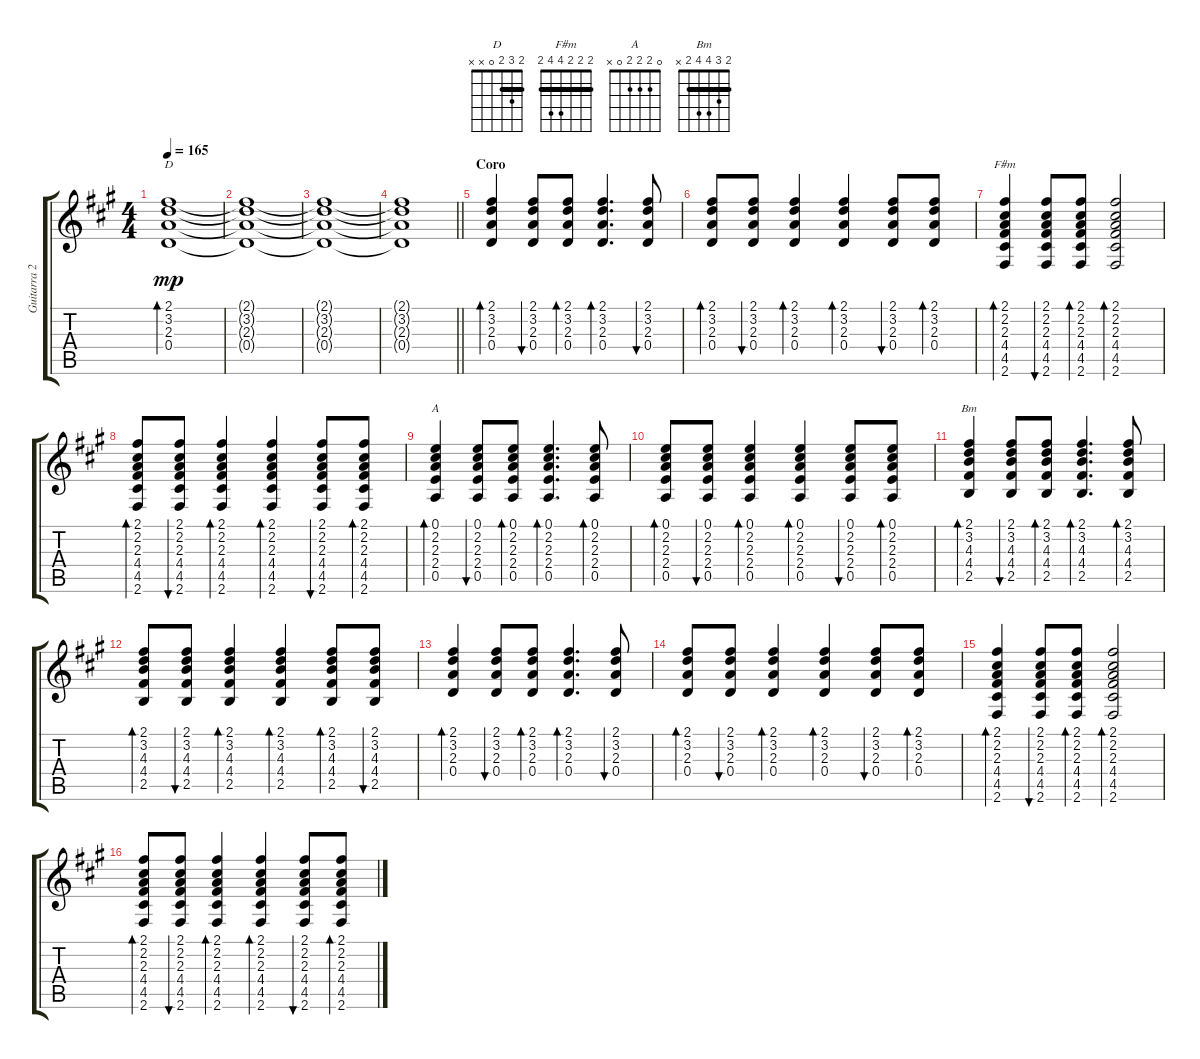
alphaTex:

\track ("Guitarra 2" "Guitarra 2") {instrument acousticguitarsteel}
\staff {score tabs}
\tuning (E4 B3 G3 D3 A2 E2) {hide}
\chord ("D" 2 3 2 0 x x) {barre 2}
\chord ("F#m" 2 2 2 4 4 2) {barre 2}
\chord ("A" 0 2 2 2 0 x)
\chord ("Bm" 2 3 4 4 2 x) {barre 2}
\ts (4 4)
\tempo 165
\clef g2
\ks a
(2.1 3.2 2.3 0.4).1{bd 240 ch "D" dy mp} |
(2.1{t} 3.2{t} 2.3{t} 0.4{t}).1 |
(2.1{t} 3.2{t} 2.3{t} 0.4{t}).1 |
\barLineRight lightlight
(2.1{t} 3.2{t} 2.3{t} 0.4{t}).1 |
\section ("" "Coro")
(2.1 3.2 2.3 0.4).4{bd 60} (2.1 3.2 2.3 0.4).8{bu 30} (2.1 3.2 2.3 0.4).8{bd 30} (2.1 3.2 2.3 0.4).4{d bd 30} (2.1 3.2 2.3 0.4).8{bu 30} |
(2.1 3.2 2.3 0.4).8{bd 30} (2.1 3.2 2.3 0.4).8{bu 30} (2.1 3.2 2.3 0.4).4{bd 30} (2.1 3.2 2.3 0.4).4{bd 30} (2.1 3.2 2.3 0.4).8{bu 30} (2.1 3.2 2.3 0.4).8{bd 30} |
(2.1 2.2 2.3 4.4 4.5 2.6).4{bd 30 ch "F#m"} (2.1 2.2 2.3 4.4 4.5 2.6).8{bu 30} (2.1 2.2 2.3 4.4 4.5 2.6).8{bd 30} (2.1 2.2 2.3 4.4 4.5 2.6).2{bd 30} |
(2.1 2.2 2.3 4.4 4.5 2.6).8{bd 30} (2.1 2.2 2.3 4.4 4.5 2.6).8{bu 30} (2.1 2.2 2.3 4.4 4.5 2.6).4{bd 30} (2.1 2.2 2.3 4.4 4.5 2.6).4{bd 30} (2.1 2.2 2.3 4.4 4.5 2.6).8{bu 30} (2.1 2.2 2.3 4.4 4.5 2.6).8{bd 30} |
(0.1 2.2 2.3 2.4 0.5).4{bd 30 ch "A"} (0.1 2.2 2.3 2.4 0.5).8{bu 30} (0.1 2.2 2.3 2.4 0.5).8{bd 30} (0.1 2.2 2.3 2.4 0.5).4{d bd 30} (0.1 2.2 2.3 2.4 0.5).8{bd 30} |
(0.1 2.2 2.3 2.4 0.5).8{bd 30} (0.1 2.2 2.3 2.4 0.5).8{bu 30} (0.1 2.2 2.3 2.4 0.5).4{bd 30} (0.1 2.2 2.3 2.4 0.5).4{bd 30} (0.1 2.2 2.3 2.4 0.5).8{bu 30} (0.1 2.2 2.3 2.4 0.5).8{bd 30} |
(2.1 3.2 4.3 4.4 2.5).4{bd 30 ch "Bm"} (2.1 3.2 4.3 4.4 2.5).8{bu 30} (2.1 3.2 4.3 4.4 2.5).8{bd 30} (2.1 3.2 4.3 4.4 2.5).4{d bd 30} (2.1 3.2 4.3 4.4 2.5).8{bd 30} |
(2.1 3.2 4.3 4.4 2.5).8{bd 30} (2.1 3.2 4.3 4.4 2.5).8{bu 30} (2.1 3.2 4.3 4.4 2.5).4{bd 30} (2.1 3.2 4.3 4.4 2.5).4{bd 30} (2.1 3.2 4.3 4.4 2.5).8{bd 30} (2.1 3.2 4.3 4.4 2.5).8{bu 30} |
(2.1 3.2 2.3 0.4).4{bd 60} (2.1 3.2 2.3 0.4).8{bu 30} (2.1 3.2 2.3 0.4).8{bd 30} (2.1 3.2 2.3 0.4).4{d bd 30} (2.1 3.2 2.3 0.4).8{bu 30} |
(2.1 3.2 2.3 0.4).8{bd 30} (2.1 3.2 2.3 0.4).8{bu 30} (2.1 3.2 2.3 0.4).4{bd 30} (2.1 3.2 2.3 0.4).4{bd 30} (2.1 3.2 2.3 0.4).8{bu 30} (2.1 3.2 2.3 0.4).8{bd 30} |
(2.1 2.2 2.3 4.4 4.5 2.6).4{bd 30} (2.1 2.2 2.3 4.4 4.5 2.6).8{bu 30} (2.1 2.2 2.3 4.4 4.5 2.6).8{bd 30} (2.1 2.2 2.3 4.4 4.5 2.6).2{bd 30} |
(2.1 2.2 2.3 4.4 4.5 2.6).8{bd 30} (2.1 2.2 2.3 4.4 4.5 2.6).8{bu 30} (2.1 2.2 2.3 4.4 4.5 2.6).4{bd 30} (2.1 2.2 2.3 4.4 4.5 2.6).4{bd 30} (2.1 2.2 2.3 4.4 4.5 2.6).8{bu 30} (2.1 2.2 2.3 4.4 4.5 2.6).8{bd 30}
